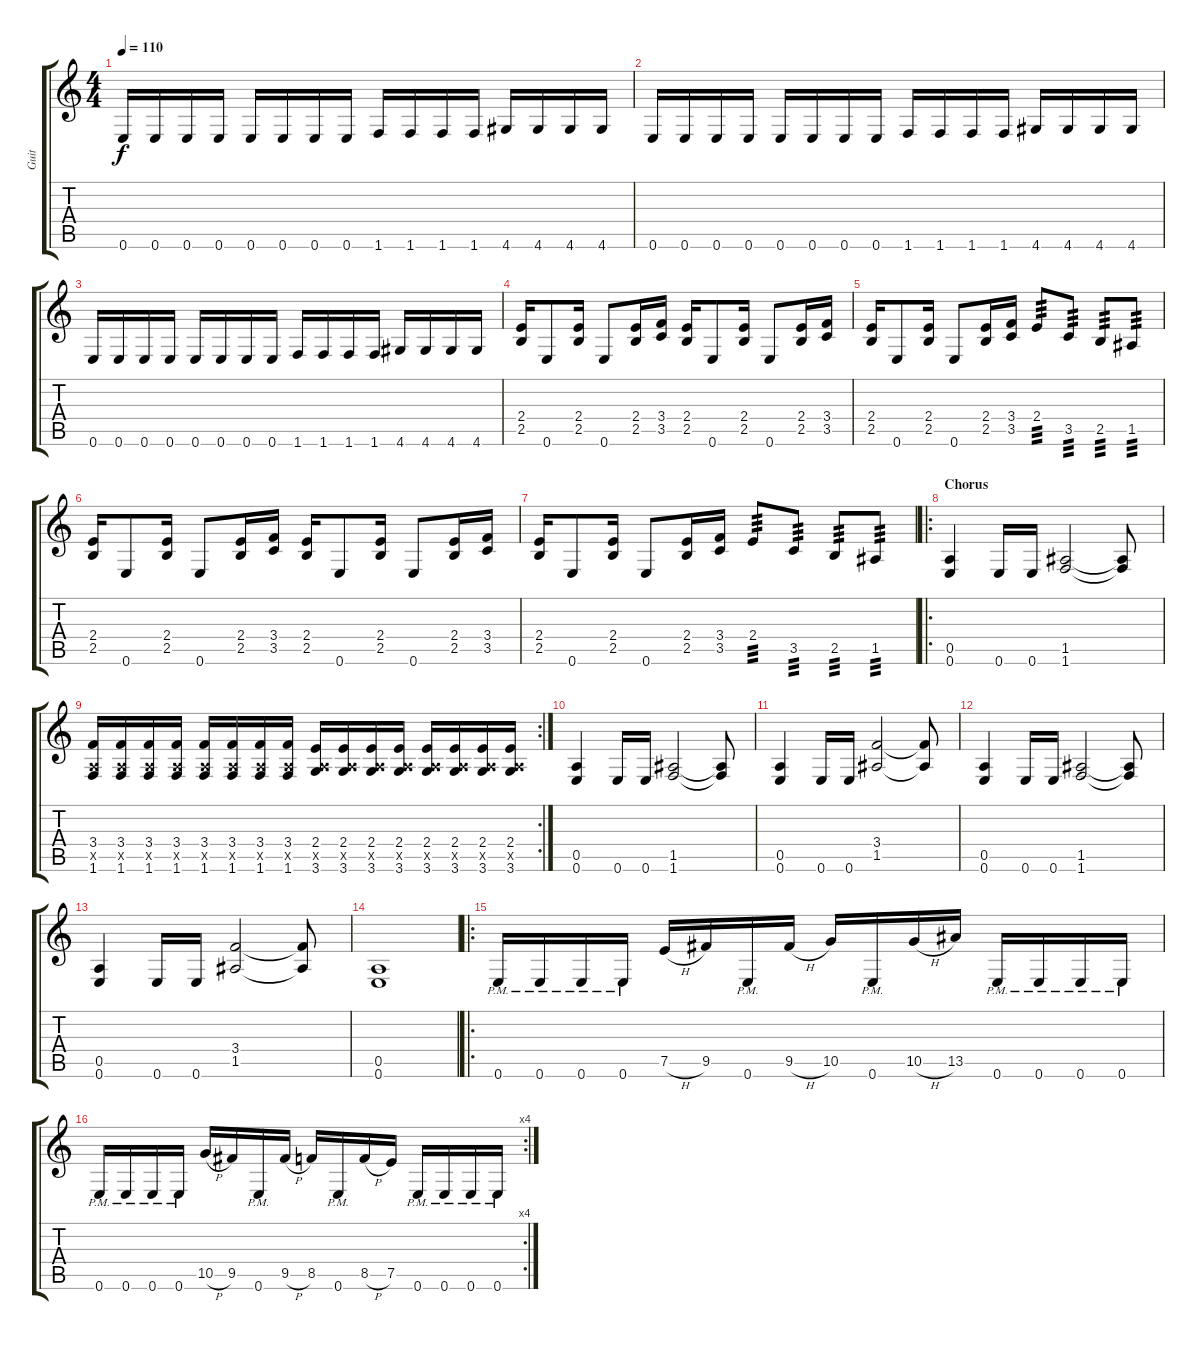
\track ("Guit" "Guit") {instrument overdrivenguitar}
\staff {score tabs}
\tuning (E4 B3 G3 D3 A2 E2) {hide}
\ts (4 4)
\tempo 110
\clef g2
\ks c
0.6.16{dy f} 0.6.16 0.6.16 0.6.16 0.6.16 0.6.16 0.6.16 0.6.16 1.6.16 1.6.16 1.6.16 1.6.16 4.6.16 4.6.16 4.6.16 4.6.16 |
0.6.16 0.6.16 0.6.16 0.6.16 0.6.16 0.6.16 0.6.16 0.6.16 1.6.16 1.6.16 1.6.16 1.6.16 4.6.16 4.6.16 4.6.16 4.6.16 |
0.6.16 0.6.16 0.6.16 0.6.16 0.6.16 0.6.16 0.6.16 0.6.16 1.6.16 1.6.16 1.6.16 1.6.16 4.6.16 4.6.16 4.6.16 4.6.16 |
(2.4 2.5).16 0.6.8 (2.4 2.5).16 0.6.8 (2.4 2.5).16 (3.4 3.5).16 (2.4 2.5).16 0.6.8 (2.4 2.5).16 0.6.8 (2.4 2.5).16 (3.4 3.5).16 |
(2.4 2.5).16 0.6.8 (2.4 2.5).16 0.6.8 (2.4 2.5).16 (3.4 3.5).16 2.4.8{tp 3} 3.5.8{tp 3} 2.5.8{tp 3} 1.5.8{tp 3} |
(2.4 2.5).16 0.6.8 (2.4 2.5).16 0.6.8 (2.4 2.5).16 (3.4 3.5).16 (2.4 2.5).16 0.6.8 (2.4 2.5).16 0.6.8 (2.4 2.5).16 (3.4 3.5).16 |
(2.4 2.5).16 0.6.8 (2.4 2.5).16 0.6.8 (2.4 2.5).16 (3.4 3.5).16 2.4.8{tp 3} 3.5.8{tp 3} 2.5.8{tp 3} 1.5.8{tp 3} |
\ro
\section ("" "Chorus")
(0.5 0.6).4 0.6.16 0.6.16 (1.5 1.6).2 (1.5{t} 1.6{t}).8 |
\rc 2
(3.4 0.5{x} 1.6).16 (3.4 0.5{x} 1.6).16 (3.4 0.5{x} 1.6).16 (3.4 0.5{x} 1.6).16 (3.4 0.5{x} 1.6).16 (3.4 0.5{x} 1.6).16 (3.4 0.5{x} 1.6).16 (3.4 0.5{x} 1.6).16 (2.4 0.5{x} 3.6).16 (2.4 0.5{x} 3.6).16 (2.4 0.5{x} 3.6).16 (2.4 0.5{x} 3.6).16 (2.4 0.5{x} 3.6).16 (2.4 0.5{x} 3.6).16 (2.4 0.5{x} 3.6).16 (2.4 0.5{x} 3.6).16 |
(0.5 0.6).4 0.6.16 0.6.16 (1.5 1.6).2 (1.5{t} 1.6{t}).8 |
(0.5 0.6).4 0.6.16 0.6.16 (3.4 1.5).2 (3.4{t} 1.5{t}).8 |
(0.5 0.6).4 0.6.16 0.6.16 (1.5 1.6).2 (1.5{t} 1.6{t}).8 |
(0.5 0.6).4 0.6.16 0.6.16 (3.4 1.5).2 (3.4{t} 1.5{t}).8 |
(0.5 0.6).1 |
\ro
0.6{pm}.16 0.6{pm}.16 0.6{pm}.16 0.6{pm}.16 7.5{h}.16 9.5.16 0.6{pm}.16 9.5{h}.16 10.5.16 0.6{pm}.16 10.5{h}.16 13.5.16 0.6{pm}.16 0.6{pm}.16 0.6{pm}.16 0.6{pm}.16 |
\rc 4
0.6{pm}.16 0.6{pm}.16 0.6{pm}.16 0.6{pm}.16 10.5{h}.16 9.5.16 0.6{pm}.16 9.5{h}.16 8.5.16 0.6{pm}.16 8.5{h}.16 7.5.16 0.6{pm}.16 0.6{pm}.16 0.6{pm}.16 0.6{pm}.16
